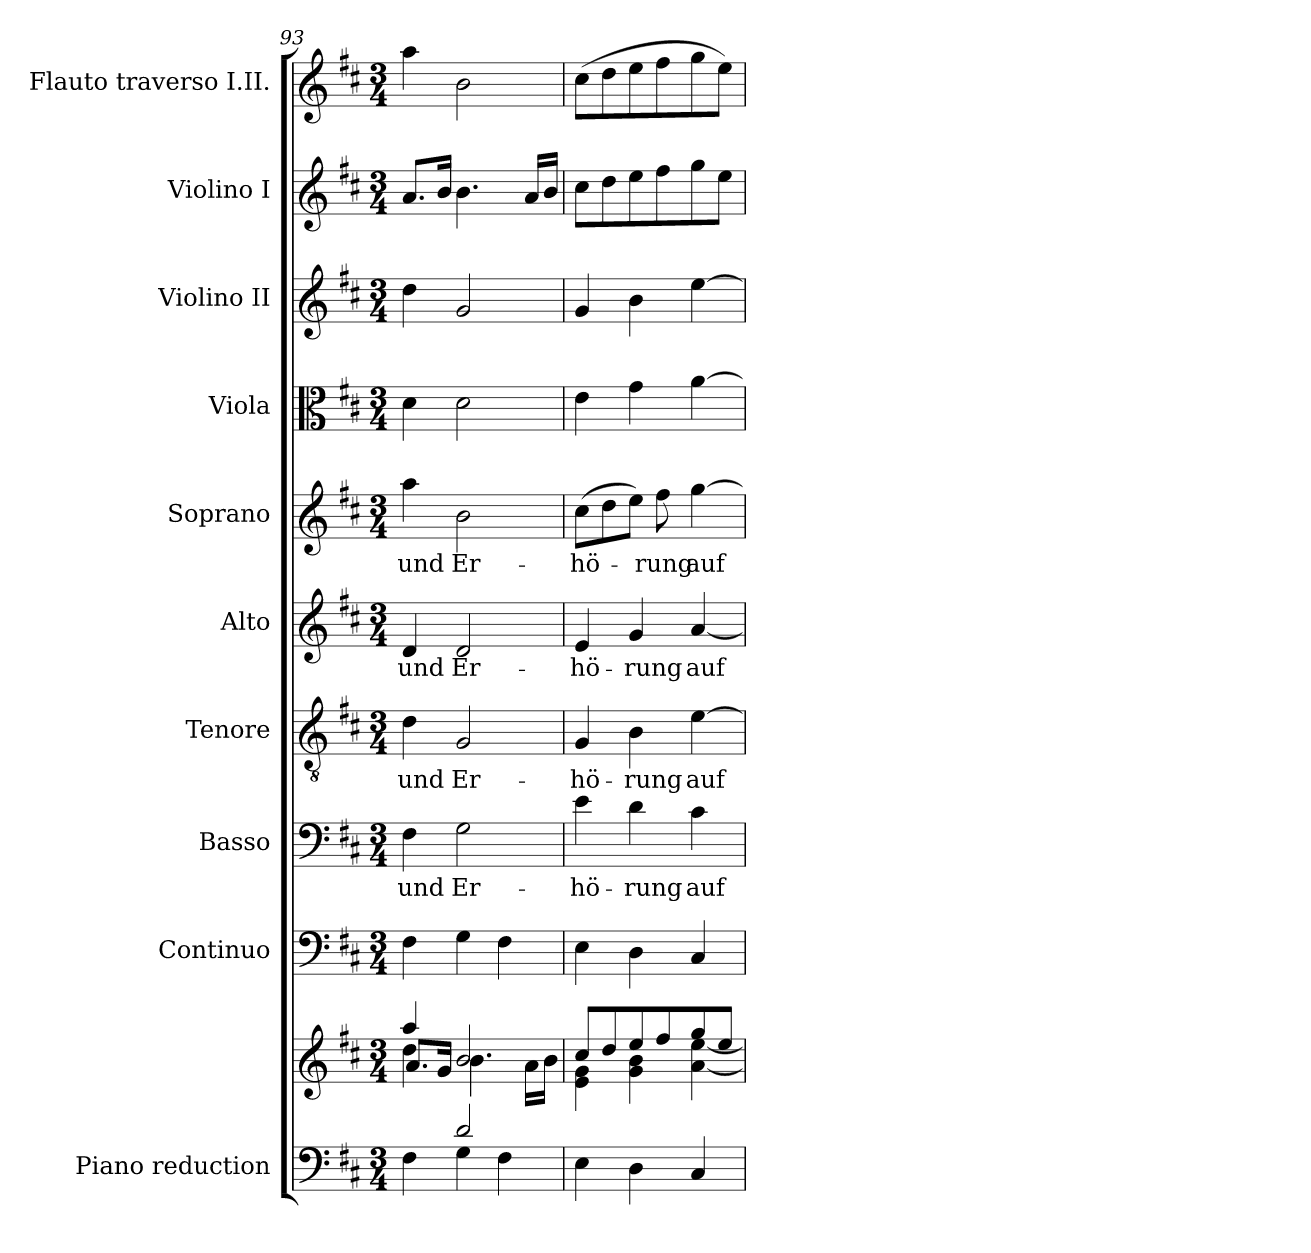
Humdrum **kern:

**kern	**kern	**kern	**kern	**text	**kern	**text	**kern	**text	**kern	**text	**kern	**kern	**kern	**kern
*part10	*part10	*part9	*part8	*part8	*part7	*part7	*part6	*part6	*part5	*part5	*part4	*part3	*part2	*part1
*staff11	*staff10	*staff9	*staff8	*staff8	*staff7	*staff7	*staff6	*staff6	*staff5	*staff5	*staff4	*staff3	*staff2	*staff1
*I"Piano reduction	*	*I"Continuo	*I"Basso	*	*I"Tenore	*	*I"Alto	*	*I"Soprano	*	*I"Viola	*I"Violino II	*I"Violino I	*I"Flauto traverso I.II.
*I'Pno	*	*	*	*	*	*	*	*	*	*	*I'Vla	*I'Vln	*I'Vln	*I'Fl
!!LO:PB:g=z
*clefF4	*clefG2	*clefF4	*clefF4	*	*clefGv2	*	*clefG2	*	*clefG2	*	*clefC3	*clefG2	*clefG2	*clefG2
*k[f#c#]	*k[f#c#]	*k[f#c#]	*k[f#c#]	*	*k[f#c#]	*	*k[f#c#]	*	*k[f#c#]	*	*k[f#c#]	*k[f#c#]	*k[f#c#]	*k[f#c#]
*M3/4	*M3/4	*M3/4	*M3/4	*	*M3/4	*	*M3/4	*	*M3/4	*	*M3/4	*M3/4	*M3/4	*M3/4
=93	=93	=93	=93	=93	=93	=93	=93	=93	=93	=93	=93	=93	=93	=93
*^	*^	*	*	*	*	*	*	*	*	*	*	*	*	*
*	*	*	*^	*	*	*	*	*	*	*	*	*	*	*	*	*
!	!	!	!	!	!	!	!LO:LY:b	!	!LO:LY:b	!	!LO:LY:b	!	!LO:LY:b	!	!	!	!
4ryy	4F#\	4aa/	4dd\	8.a/L	4F#\	4F#\	und	4d\	und	4d/	und	4aa\	und	4d\	4dd\	8.a/L	4aa\
.	.	.	.	16g/Jk	.	.	.	.	.	.	.	.	.	.	.	16b/Jk	.
!	!	!	!	!	!	!	!LO:LY:b	!	!LO:LY:b	!	!LO:LY:b	!	!LO:LY:b	!	!	!	!
2d/	4G\	2b/	4.b\	2ryy	4G\	2G\	Er-	2G/	Er-	2d/	Er-	2b\	Er-	2d\	2g/	4.b\	2b\
.	4F#\	.	.	.	4F#\	.	.	.	.	.	.	.	.	.	.	.	.
.	.	.	16a\LL	.	.	.	.	.	.	.	.	.	.	.	.	16a/LL	.
.	.	.	16b\JJ	.	.	.	.	.	.	.	.	.	.	.	.	16b/JJ	.
*v	*v	*	*	*	*	*	*	*	*	*	*	*	*	*	*	*	*
*	*	*v	*v	*	*	*	*	*	*	*	*	*	*	*	*	*
=94	=94	=94	=94	=94	=94	=94	=94	=94	=94	=94	=94	=94	=94	=94	=94
!	!	!	!	!	!LO:LY:b	!	!LO:LY:b	!	!LO:LY:b	!	!LO:LY:b	!	!	!	!
4E\	8cc#/L	4e\ 4g\	4E\	4e\	-hö-	4G/	-hö-	4e/	-hö-	(8cc#\L	-hö-	4e\	4g/	8cc#\L	(8cc#\L
.	8dd/	.	.	.	.	.	.	.	.	8dd\	.	.	.	8dd\	8dd\
!	!	!	!	!	!LO:LY:b	!	!LO:LY:b	!	!LO:LY:b	!	!	!	!	!	!
4D\	8ee/	4g\ 4b\	4D\	4d\	-rung	4B\	-rung	4g/	-rung	8ee\J)	.	4g\	4b\	8ee\	8ee\
!	!	!	!	!	!	!	!	!	!	!	!LO:LY:b	!	!	!	!
.	8ff#/	.	.	.	.	.	.	.	.	8ff#\	-rung	.	.	8ff#\	8ff#\
!	!	!	!	!	!LO:LY:b	!	!LO:LY:b	!	!LO:LY:b	!	!LO:LY:b	!	!	!	!
4C#/	8gg/	[4a\ [4ee\	4C#/	4c#\	auf	[4e\	auf	[4a/	auf	[4gg\	auf	[4a\	[4ee\	8gg\	8gg\
.	8ee/J	.	.	.	.	.	.	.	.	.	.	.	.	8ee\J	8ee\J)
*	*v	*v	*	*	*	*	*	*	*	*	*	*	*	*	*
=	=	=	=	=	=	=	=	=	=	=	=	=	=	=
*-	*-	*-	*-	*-	*-	*-	*-	*-	*-	*-	*-	*-	*-	*-
